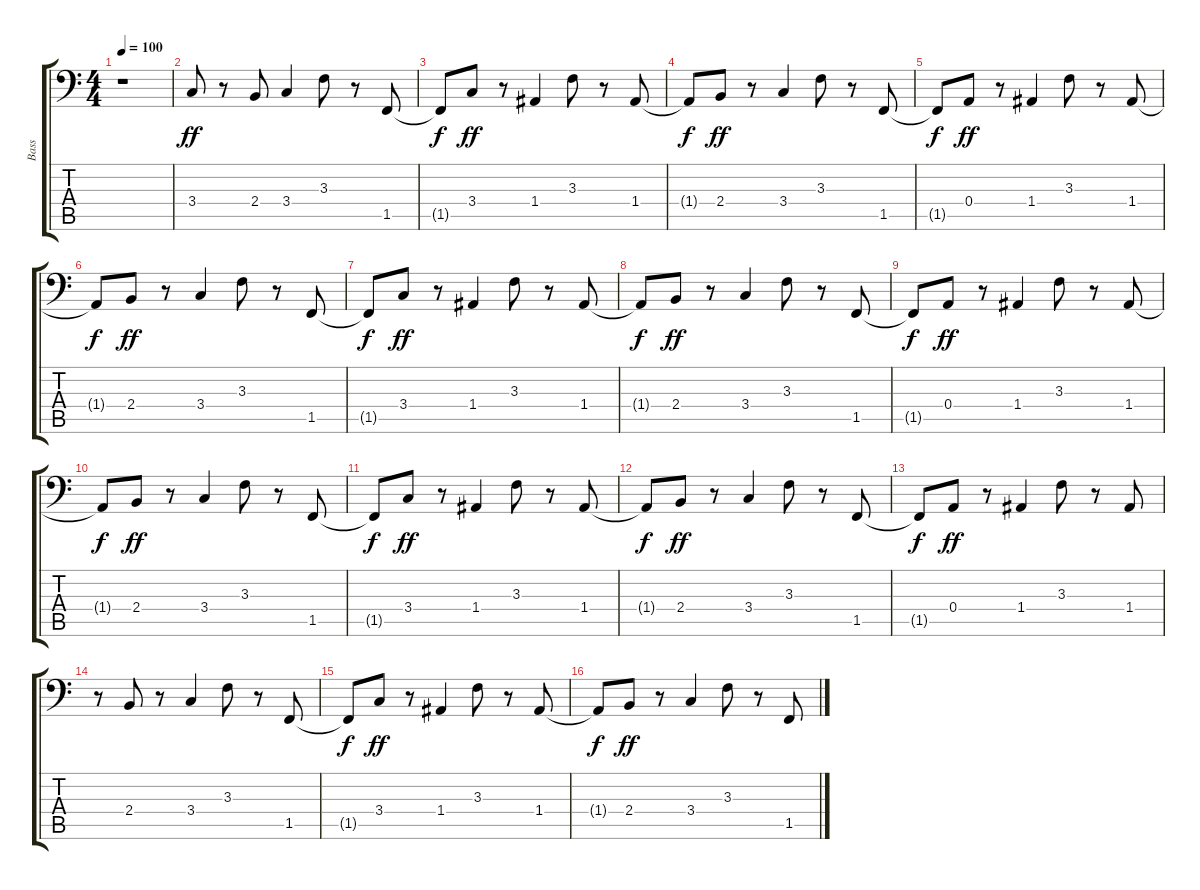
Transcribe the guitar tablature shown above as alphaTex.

\track ("Bass" "Bass") {instrument electricbasspick}
\staff {score tabs}
\tuning (C3 G2 D2 A1 E1 B0) {hide}
\ts (4 4)
\tempo 100
\clef f4
\ks c
r.1{dy ff} |
3.4.8 r.8 2.4.8 3.4.4 3.3.8 r.8 1.5.8 |
1.5{t}.8{dy f} 3.4.8{dy ff} r.8 1.4.4 3.3.8 r.8 1.4.8 |
1.4{t}.8{dy f} 2.4.8{dy ff} r.8 3.4.4 3.3.8 r.8 1.5.8 |
1.5{t}.8{dy f} 0.4.8{dy ff} r.8 1.4.4 3.3.8 r.8 1.4.8 |
1.4{t}.8{dy f} 2.4.8{dy ff} r.8 3.4.4 3.3.8 r.8 1.5.8 |
1.5{t}.8{dy f} 3.4.8{dy ff} r.8 1.4.4 3.3.8 r.8 1.4.8 |
1.4{t}.8{dy f} 2.4.8{dy ff} r.8 3.4.4 3.3.8 r.8 1.5.8 |
1.5{t}.8{dy f} 0.4.8{dy ff} r.8 1.4.4 3.3.8 r.8 1.4.8 |
1.4{t}.8{dy f} 2.4.8{dy ff} r.8 3.4.4 3.3.8 r.8 1.5.8 |
1.5{t}.8{dy f} 3.4.8{dy ff} r.8 1.4.4 3.3.8 r.8 1.4.8 |
1.4{t}.8{dy f} 2.4.8{dy ff} r.8 3.4.4 3.3.8 r.8 1.5.8 |
1.5{t}.8{dy f} 0.4.8{dy ff} r.8 1.4.4 3.3.8 r.8 1.4.8 |
r.8 2.4.8 r.8 3.4.4 3.3.8 r.8 1.5.8 |
1.5{t}.8{dy f} 3.4.8{dy ff} r.8 1.4.4 3.3.8 r.8 1.4.8 |
1.4{t}.8{dy f} 2.4.8{dy ff} r.8 3.4.4 3.3.8 r.8 1.5.8
